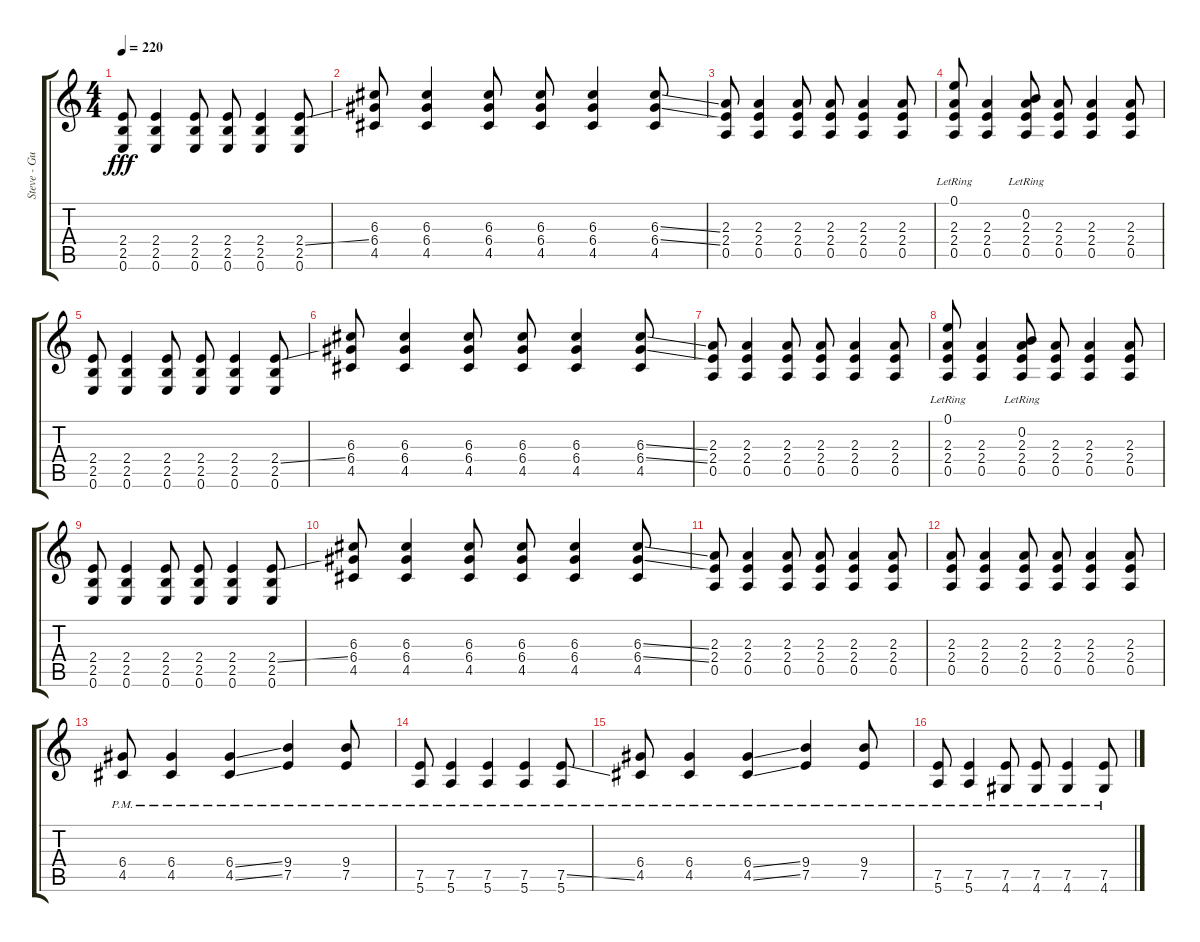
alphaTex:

\track ("Steve - Guitar" "Steve - Gu") {instrument distortionguitar}
\staff {score tabs}
\tuning (E4 B3 G3 D3 A2 E2) {hide}
\ts (4 4)
\tempo 220
\clef g2
\ks c
(2.4 2.5 0.6).8{dy fff} (2.4 2.5 0.6).4 (2.4 2.5 0.6).8 (2.4 2.5 0.6).8 (2.4 2.5 0.6).4 (2.4{ss} 2.5 0.6).8 |
(6.3 6.4 4.5).8 (6.3 6.4 4.5).4 (6.3 6.4 4.5).8 (6.3 6.4 4.5).8 (6.3 6.4 4.5).4 (6.3{ss} 6.4{ss} 4.5).8 |
(2.3 2.4 0.5).8 (2.3 2.4 0.5).4 (2.3 2.4 0.5).8 (2.3 2.4 0.5).8 (2.3 2.4 0.5).4 (2.3 2.4 0.5).8 |
(0.1{lr} 2.3 2.4 0.5).8 (2.3 2.4 0.5).4 (0.2{lr} 2.3 2.4 0.5).8 (2.3 2.4 0.5).8 (2.3 2.4 0.5).4 (2.3 2.4 0.5).8 |
(2.4 2.5 0.6).8 (2.4 2.5 0.6).4 (2.4 2.5 0.6).8 (2.4 2.5 0.6).8 (2.4 2.5 0.6).4 (2.4{ss} 2.5 0.6).8 |
(6.3 6.4 4.5).8 (6.3 6.4 4.5).4 (6.3 6.4 4.5).8 (6.3 6.4 4.5).8 (6.3 6.4 4.5).4 (6.3{ss} 6.4{ss} 4.5).8 |
(2.3 2.4 0.5).8 (2.3 2.4 0.5).4 (2.3 2.4 0.5).8 (2.3 2.4 0.5).8 (2.3 2.4 0.5).4 (2.3 2.4 0.5).8 |
(0.1{lr} 2.3 2.4 0.5).8 (2.3 2.4 0.5).4 (0.2{lr} 2.3 2.4 0.5).8 (2.3 2.4 0.5).8 (2.3 2.4 0.5).4 (2.3 2.4 0.5).8 |
(2.4 2.5 0.6).8 (2.4 2.5 0.6).4 (2.4 2.5 0.6).8 (2.4 2.5 0.6).8 (2.4 2.5 0.6).4 (2.4{ss} 2.5 0.6).8 |
(6.3 6.4 4.5).8 (6.3 6.4 4.5).4 (6.3 6.4 4.5).8 (6.3 6.4 4.5).8 (6.3 6.4 4.5).4 (6.3{ss} 6.4{ss} 4.5).8 |
(2.3 2.4 0.5).8 (2.3 2.4 0.5).4 (2.3 2.4 0.5).8 (2.3 2.4 0.5).8 (2.3 2.4 0.5).4 (2.3 2.4 0.5).8 |
(2.3 2.4 0.5).8 (2.3 2.4 0.5).4 (2.3 2.4 0.5).8 (2.3 2.4 0.5).8 (2.3 2.4 0.5).4 (2.3 2.4 0.5).8 |
(6.4{pm} 4.5{pm}).8 (6.4{pm} 4.5{pm}).4 (6.4{ss pm} 4.5{ss pm}).4 (9.4{pm} 7.5{pm}).4 (9.4{pm} 7.5{pm}).8 |
(7.5{pm} 5.6{pm}).8 (7.5{pm} 5.6{pm}).4 (7.5{pm} 5.6{pm}).4 (7.5{pm} 5.6{pm}).4 (7.5{ss pm} 5.6{pm}).8 |
(6.4{pm} 4.5{pm}).8 (6.4{pm} 4.5{pm}).4 (6.4{ss pm} 4.5{ss pm}).4 (9.4{pm} 7.5{pm}).4 (9.4{pm} 7.5{pm}).8 |
(7.5{pm} 5.6{pm}).8 (7.5{pm} 5.6{pm}).4 (7.5{pm} 4.6{pm}).8 (7.5{pm} 4.6{pm}).8 (7.5{pm} 4.6{pm}).4 (7.5{ss pm} 4.6{pm}).8
